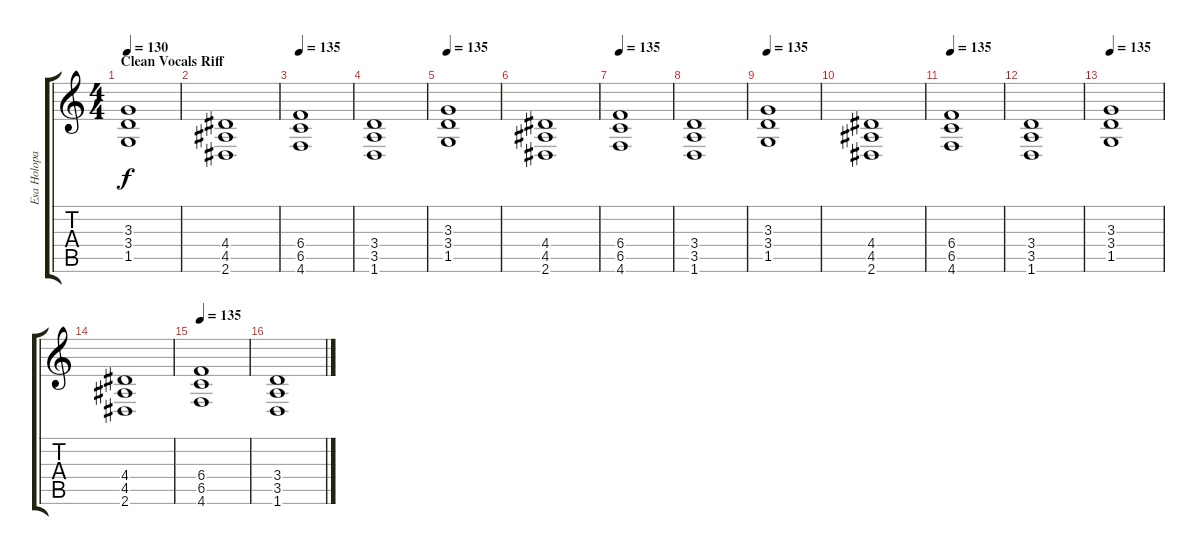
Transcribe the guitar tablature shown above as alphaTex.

\track ("Esa Holopainen" "Esa Holopa") {instrument distortionguitar}
\staff {score tabs}
\tuning (Db4 Ab3 E3 B2 Gb2 Db2) {hide}
\ts (4 4)
\section ("" "Clean Vocals Riff")
\tempo 135
\tempo 130
\clef g2
\ks c
(3.3 3.4 1.5).1{dy f} |
(4.4 4.5 2.6).1 |
\tempo 135
(6.4 6.5 4.6).1 |
(3.4 3.5 1.6).1 |
\tempo 135
(3.3 3.4 1.5).1 |
(4.4 4.5 2.6).1 |
\tempo 135
(6.4 6.5 4.6).1 |
(3.4 3.5 1.6).1 |
\tempo 135
(3.3 3.4 1.5).1 |
(4.4 4.5 2.6).1 |
\tempo 135
(6.4 6.5 4.6).1 |
(3.4 3.5 1.6).1 |
\tempo 135
(3.3 3.4 1.5).1 |
(4.4 4.5 2.6).1 |
\tempo 135
(6.4 6.5 4.6).1 |
(3.4 3.5 1.6).1
